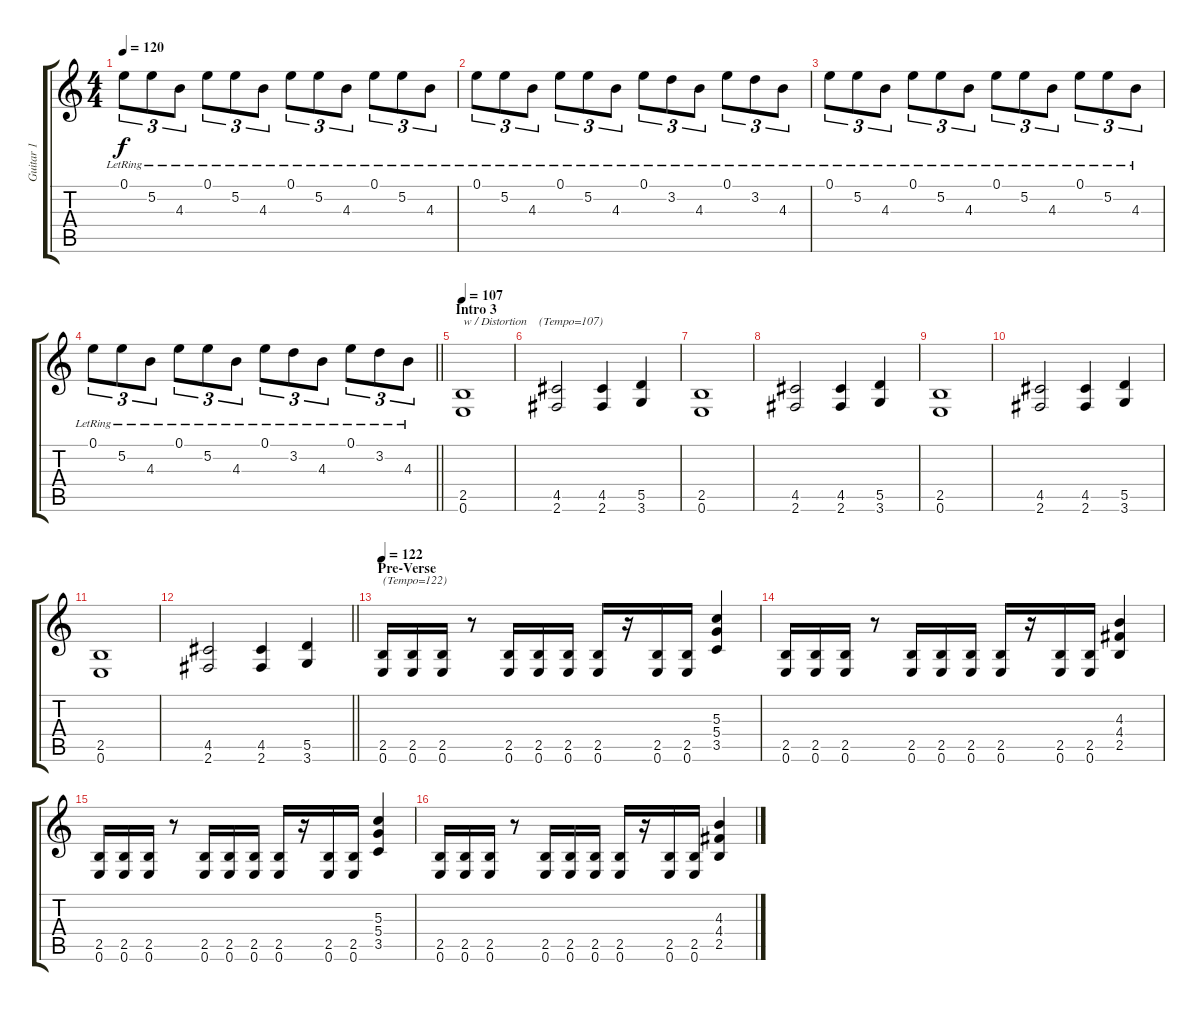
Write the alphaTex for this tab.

\track ("Guitar 1" "Guitar 1") {instrument distortionguitar}
\staff {score tabs}
\tuning (E4 B3 G3 D3 A2 E2) {hide}
\ts (4 4)
\tempo 120
\clef g2
\ks c
0.1{lr}.8{tu (3 2) dy f} 5.2{lr}.8{tu (3 2)} 4.3{lr}.8{tu (3 2)} 0.1{lr}.8{tu (3 2)} 5.2{lr}.8{tu (3 2)} 4.3{lr}.8{tu (3 2)} 0.1{lr}.8{tu (3 2)} 5.2{lr}.8{tu (3 2)} 4.3{lr}.8{tu (3 2)} 0.1{lr}.8{tu (3 2)} 5.2{lr}.8{tu (3 2)} 4.3{lr}.8{tu (3 2)} |
0.1{lr}.8{tu (3 2)} 5.2{lr}.8{tu (3 2)} 4.3{lr}.8{tu (3 2)} 0.1{lr}.8{tu (3 2)} 5.2{lr}.8{tu (3 2)} 4.3{lr}.8{tu (3 2)} 0.1{lr}.8{tu (3 2)} 3.2{lr}.8{tu (3 2)} 4.3{lr}.8{tu (3 2)} 0.1{lr}.8{tu (3 2)} 3.2{lr}.8{tu (3 2)} 4.3{lr}.8{tu (3 2)} |
0.1{lr}.8{tu (3 2)} 5.2{lr}.8{tu (3 2)} 4.3{lr}.8{tu (3 2)} 0.1{lr}.8{tu (3 2)} 5.2{lr}.8{tu (3 2)} 4.3{lr}.8{tu (3 2)} 0.1{lr}.8{tu (3 2)} 5.2{lr}.8{tu (3 2)} 4.3{lr}.8{tu (3 2)} 0.1{lr}.8{tu (3 2)} 5.2{lr}.8{tu (3 2)} 4.3{lr}.8{tu (3 2)} |
\barLineRight lightlight
0.1{lr}.8{tu (3 2)} 5.2{lr}.8{tu (3 2)} 4.3{lr}.8{tu (3 2)} 0.1{lr}.8{tu (3 2)} 5.2{lr}.8{tu (3 2)} 4.3{lr}.8{tu (3 2)} 0.1{lr}.8{tu (3 2)} 3.2{lr}.8{tu (3 2)} 4.3{lr}.8{tu (3 2)} 0.1{lr}.8{tu (3 2)} 3.2{lr}.8{tu (3 2)} 4.3{lr}.8{tu (3 2)} |
\section ("" "Intro 3")
\tempo 107
(2.5 0.6).1{txt "w / Distortion    (Tempo=107)" instrument distortionguitar} |
(4.5 2.6).2 (4.5 2.6).4 (5.5 3.6).4 |
(2.5 0.6).1 |
(4.5 2.6).2 (4.5 2.6).4 (5.5 3.6).4 |
(2.5 0.6).1 |
(4.5 2.6).2 (4.5 2.6).4 (5.5 3.6).4 |
(2.5 0.6).1 |
\barLineRight lightlight
(4.5 2.6).2 (4.5 2.6).4 (5.5 3.6).4 |
\section ("" "Pre-Verse")
\tempo 122
(2.5 0.6).16{txt "(Tempo=122)"} (2.5 0.6).16 (2.5 0.6).16 r.8 (2.5 0.6).16 (2.5 0.6).16 (2.5 0.6).16 (2.5 0.6).16 r.16 (2.5 0.6).16 (2.5 0.6).16 (5.3 5.4 3.5).4 |
(2.5 0.6).16 (2.5 0.6).16 (2.5 0.6).16 r.8 (2.5 0.6).16 (2.5 0.6).16 (2.5 0.6).16 (2.5 0.6).16 r.16 (2.5 0.6).16 (2.5 0.6).16 (4.3 4.4 2.5).4 |
(2.5 0.6).16 (2.5 0.6).16 (2.5 0.6).16 r.8 (2.5 0.6).16 (2.5 0.6).16 (2.5 0.6).16 (2.5 0.6).16 r.16 (2.5 0.6).16 (2.5 0.6).16 (5.3 5.4 3.5).4 |
(2.5 0.6).16 (2.5 0.6).16 (2.5 0.6).16 r.8 (2.5 0.6).16 (2.5 0.6).16 (2.5 0.6).16 (2.5 0.6).16 r.16 (2.5 0.6).16 (2.5 0.6).16 (4.3 4.4 2.5).4
